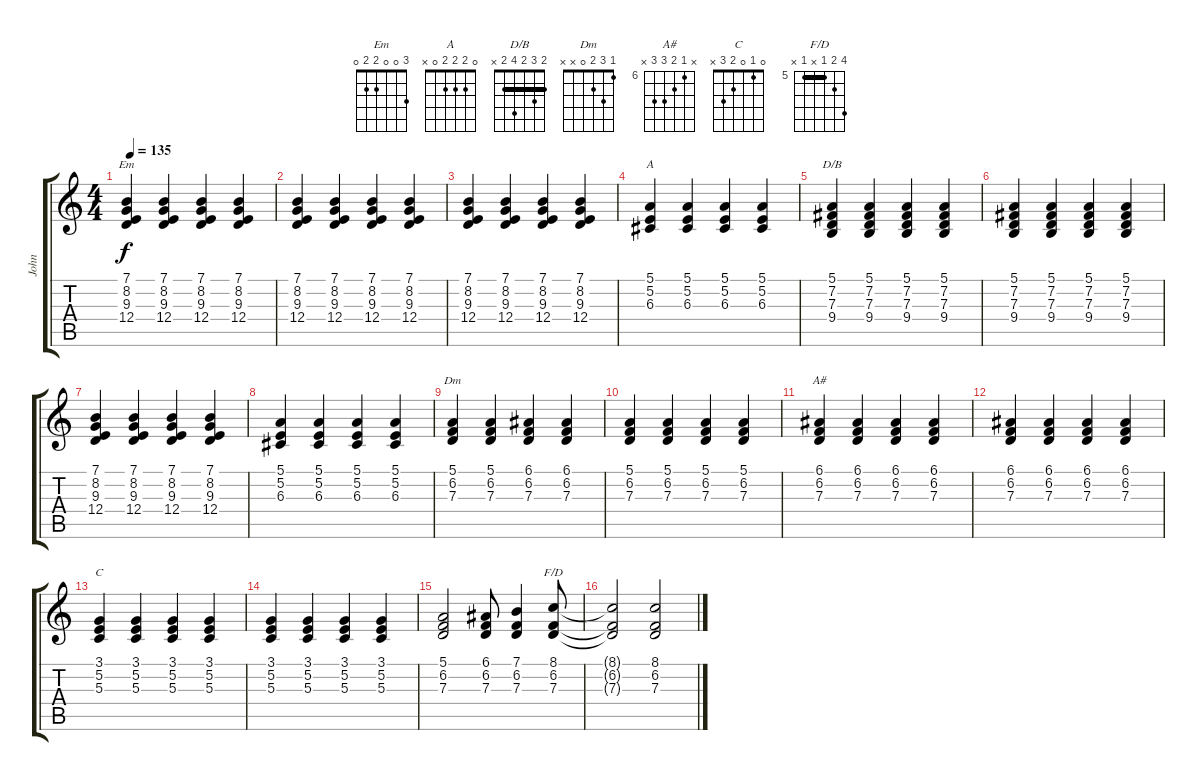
\track ("John" "John") {instrument acousticgrandpiano}
\staff {score tabs}
\tuning (E4 B3 G3 D3 A2 E2) {hide}
\chord ("Em" 3 0 0 2 2 0)
\chord ("A" 0 2 2 2 0 x)
\chord ("D/B" 2 3 2 4 2 x) {barre 2}
\chord ("Dm" 1 3 2 0 x x)
\chord ("A#" x 6 7 8 8 x) {firstfret 6}
\chord ("C" 0 1 0 2 3 x)
\chord ("F/D" 8 6 5 x 5 x) {firstfret 5 barre 5}
\ts (4 4)
\tempo 135
\clef g2
\ks c
(7.1 8.2 9.3 12.4).4{ch "Em" dy f} (7.1 8.2 9.3 12.4).4 (7.1 8.2 9.3 12.4).4 (7.1 8.2 9.3 12.4).4 |
(7.1 8.2 9.3 12.4).4 (7.1 8.2 9.3 12.4).4 (7.1 8.2 9.3 12.4).4 (7.1 8.2 9.3 12.4).4 |
(7.1 8.2 9.3 12.4).4 (7.1 8.2 9.3 12.4).4 (7.1 8.2 9.3 12.4).4 (7.1 8.2 9.3 12.4).4 |
(5.1 5.2 6.3).4{ch "A"} (5.1 5.2 6.3).4 (5.1 5.2 6.3).4 (5.1 5.2 6.3).4 |
(5.1 7.2 7.3 9.4).4{ch "D/B"} (5.1 7.2 7.3 9.4).4 (5.1 7.2 7.3 9.4).4 (5.1 7.2 7.3 9.4).4 |
(5.1 7.2 7.3 9.4).4 (5.1 7.2 7.3 9.4).4 (5.1 7.2 7.3 9.4).4 (5.1 7.2 7.3 9.4).4 |
(7.1 8.2 9.3 12.4).4 (7.1 8.2 9.3 12.4).4 (7.1 8.2 9.3 12.4).4 (7.1 8.2 9.3 12.4).4 |
(5.1 5.2 6.3).4 (5.1 5.2 6.3).4 (5.1 5.2 6.3).4 (5.1 5.2 6.3).4 |
(5.1 6.2 7.3).4{ch "Dm"} (5.1 6.2 7.3).4 (6.1 6.2 7.3).4 (6.1 6.2 7.3).4 |
(5.1 6.2 7.3).4 (5.1 6.2 7.3).4 (5.1 6.2 7.3).4 (5.1 6.2 7.3).4 |
(6.1 6.2 7.3).4{ch "A#"} (6.1 6.2 7.3).4 (6.1 6.2 7.3).4 (6.1 6.2 7.3).4 |
(6.1 6.2 7.3).4 (6.1 6.2 7.3).4 (6.1 6.2 7.3).4 (6.1 6.2 7.3).4 |
(3.1 5.2 5.3).4{ch "C"} (3.1 5.2 5.3).4 (3.1 5.2 5.3).4 (3.1 5.2 5.3).4 |
(3.1 5.2 5.3).4 (3.1 5.2 5.3).4 (3.1 5.2 5.3).4 (3.1 5.2 5.3).4 |
(5.1 6.2 7.3).2 (6.1 6.2 7.3).8 (7.1 6.2 7.3).4 (8.1 6.2 7.3).8{ch "F/D"} |
(8.1{t} 6.2{t} 7.3{t}).2 (8.1 6.2 7.3).2
